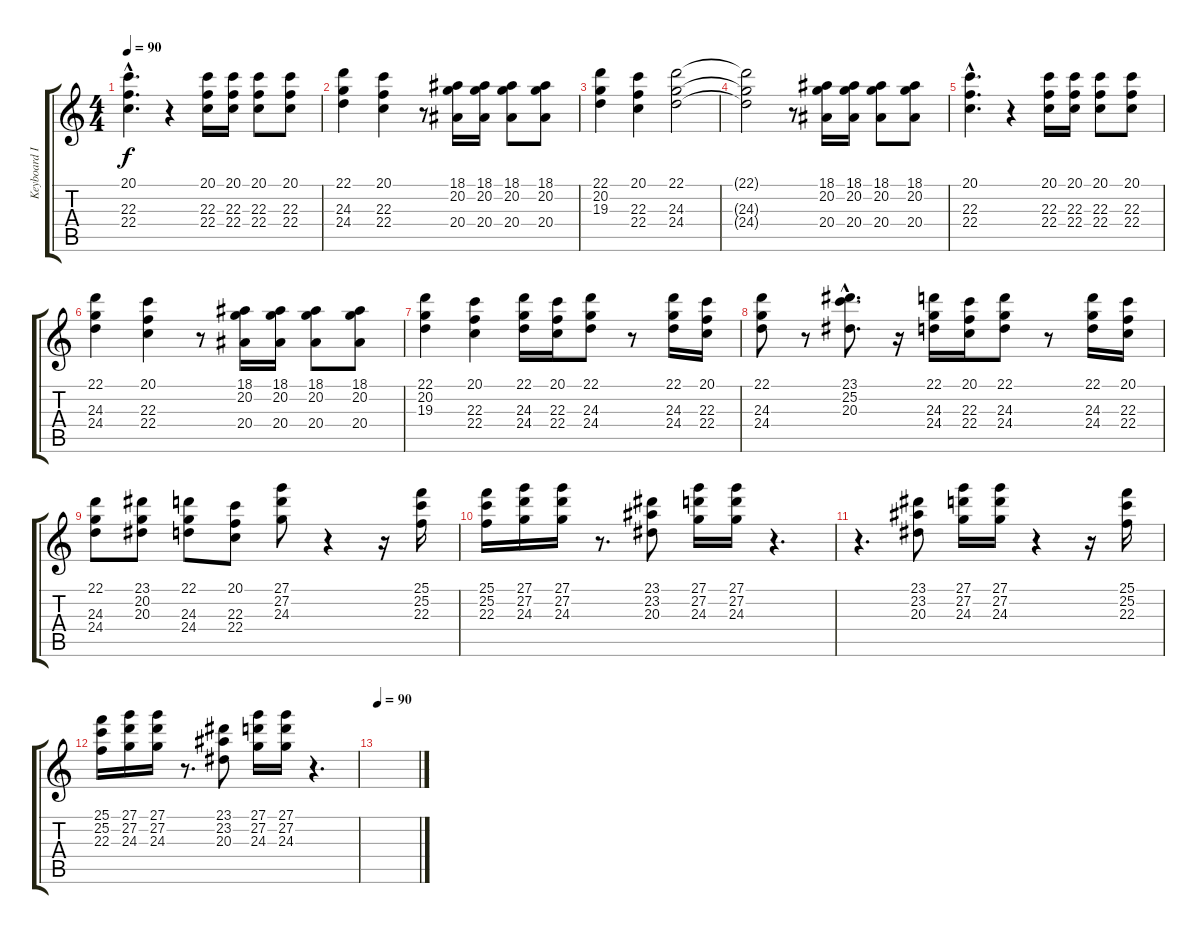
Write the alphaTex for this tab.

\track ("Keyboard I" "Keyboard I") {instrument marimba}
\staff {score tabs}
\tuning (E4 B3 G3 D3 A2 E2) {hide}
\ts (4 4)
\tempo 90
\clef g2
\ks c
(20.1{hac} 22.3{hac} 22.4{hac}).4{d dy f} r.4 (20.1 22.3 22.4).16 (20.1 22.3 22.4).16 (20.1 22.3 22.4).8 (20.1 22.3 22.4).8 |
(22.1 24.3 24.4).4 (20.1 22.3 22.4).4 r.8 (18.1 20.2 20.4).16 (18.1 20.2 20.4).16 (18.1 20.2 20.4).8 (18.1 20.2 20.4).8 |
(22.1 20.2 19.3).4 (20.1 22.3 22.4).4 (22.1 24.3 24.4).2 |
(22.1{t} 24.3{t} 24.4{t}).2 r.8 (18.1 20.2 20.4).16 (18.1 20.2 20.4).16 (18.1 20.2 20.4).8 (18.1 20.2 20.4).8 |
(20.1{hac} 22.3{hac} 22.4{hac}).4{d} r.4 (20.1 22.3 22.4).16 (20.1 22.3 22.4).16 (20.1 22.3 22.4).8 (20.1 22.3 22.4).8 |
(22.1 24.3 24.4).4 (20.1 22.3 22.4).4 r.8 (18.1 20.2 20.4).16 (18.1 20.2 20.4).16 (18.1 20.2 20.4).8 (18.1 20.2 20.4).8 |
(22.1 20.2 19.3).4 (20.1 22.3 22.4).4 (22.1 24.3 24.4).16 (20.1 22.3 22.4).16 (22.1 24.3 24.4).8 r.8 (22.1 24.3 24.4).16 (20.1 22.3 22.4).16 |
(22.1 24.3 24.4).8 r.8 (23.1{hac} 25.2{hac} 20.3{hac}).8{d} r.16 (22.1 24.3 24.4).16 (20.1 22.3 22.4).16 (22.1 24.3 24.4).8 r.8 (22.1 24.3 24.4).16 (20.1 22.3 22.4).16 |
(22.1 24.3 24.4).8 (23.1 20.2 20.3).8 (22.1 24.3 24.4).8 (20.1 22.3 22.4).8 (27.1 27.2 24.3).8 r.4 r.16 (25.1 25.2 22.3).16 |
(25.1 25.2 22.3).16 (27.1 27.2 24.3).16 (27.1 27.2 24.3).16 r.8{d} (23.1 23.2 20.3).8 (27.1 27.2 24.3).16 (27.1 27.2 24.3).16 r.4{d} |
r.4{d} (23.1 23.2 20.3).8 (27.1 27.2 24.3).16 (27.1 27.2 24.3).16 r.4 r.16 (25.1 25.2 22.3).16 |
(25.1 25.2 22.3).16 (27.1 27.2 24.3).16 (27.1 27.2 24.3).16 r.8{d} (23.1 23.2 20.3).8 (27.1 27.2 24.3).16 (27.1 27.2 24.3).16 r.4{d} |
\tempo 90
